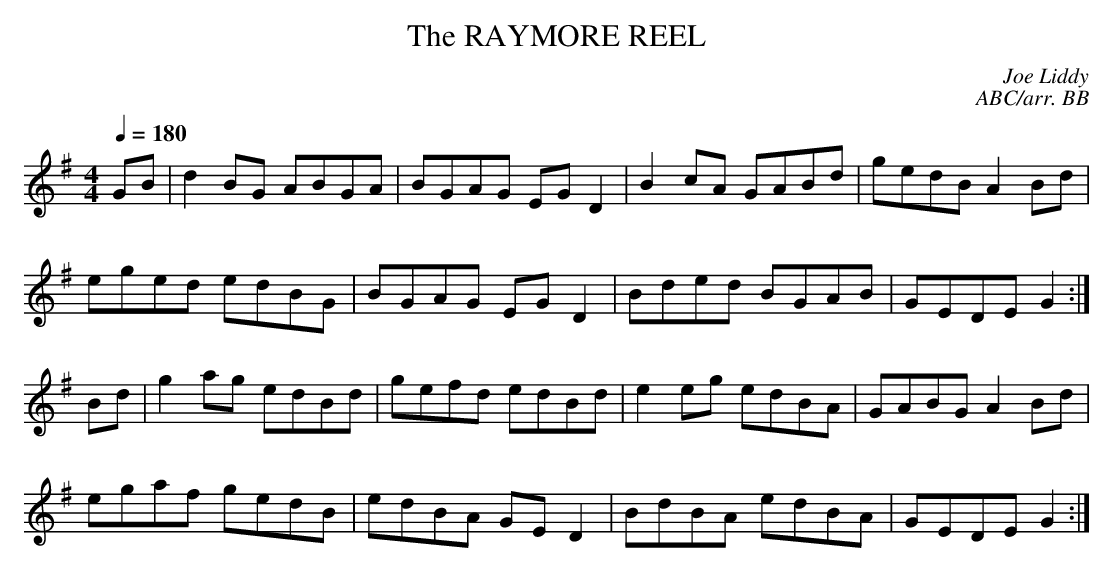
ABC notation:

X:1
T:RAYMORE REEL, The
C:Joe Liddy
C:ABC/arr. BB
Q:1/4=180
L:1/8
M:4/4
K:G
GB|d2BG ABGA|BGAG EGD2|B2cA GABd|gedB A2Bd |
eged edBG|BGAG EG D2|Bded BGAB|GEDE G2 :|
Bd|g2 ag edBd|gefd edBd|e2eg edBA|GABG A2 Bd |
egaf gedB|edBA GE D2|BdBA edBA|GEDE G2 :|
